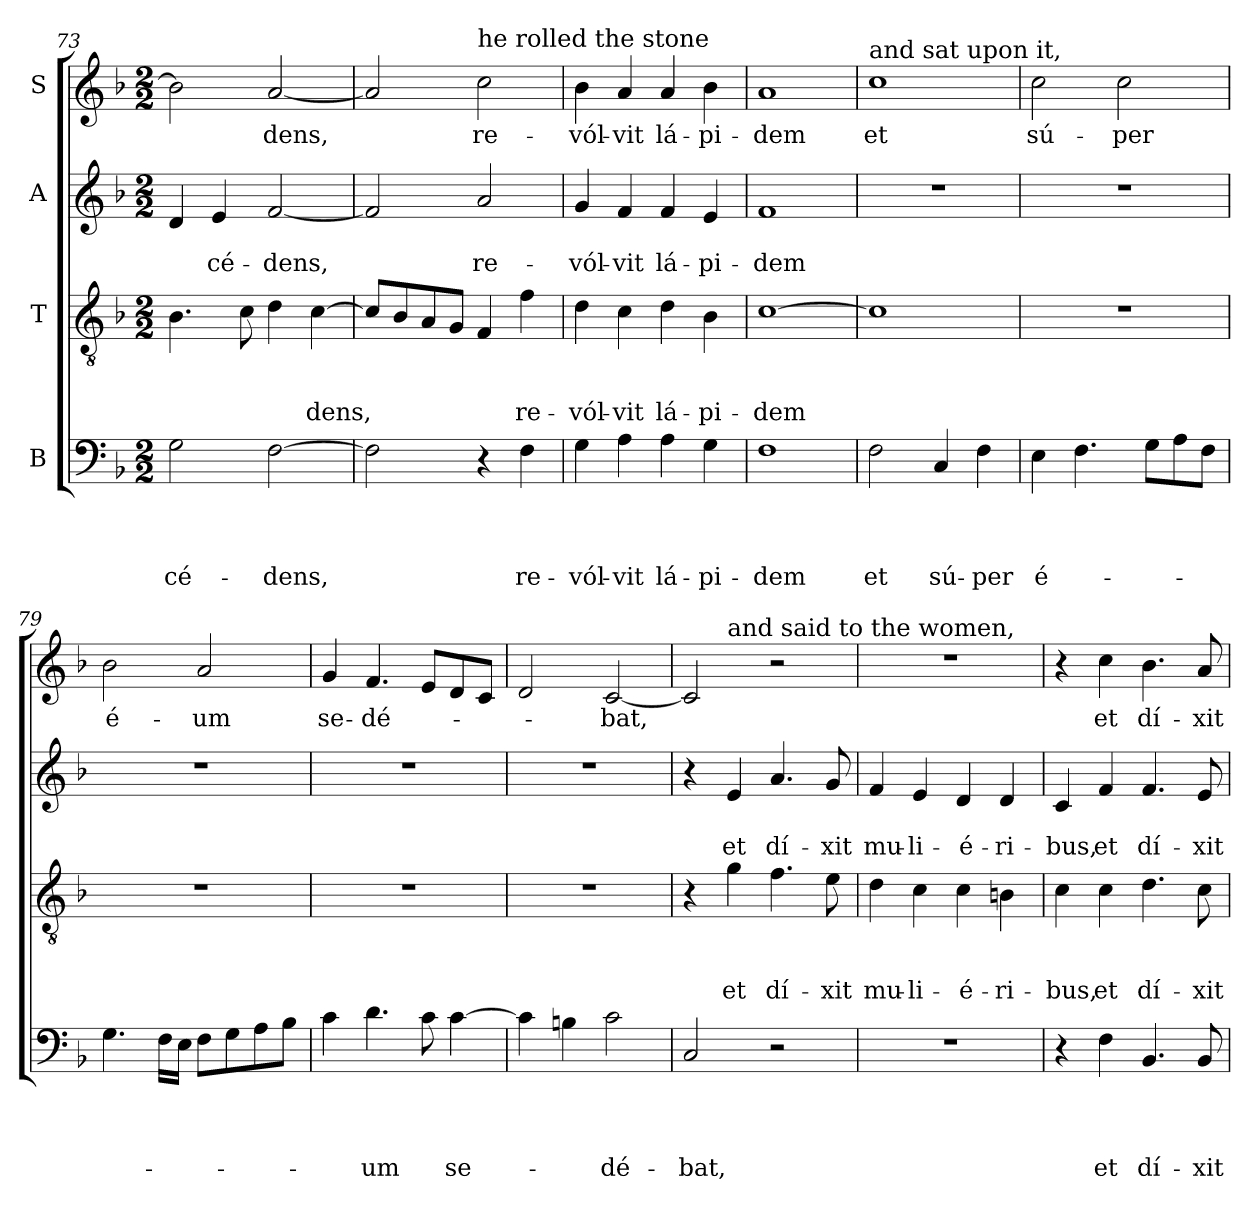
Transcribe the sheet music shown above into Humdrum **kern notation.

**kern	**text	**text	**text	**text	**kern	**text	**text	**text	**kern	**text	**text	**kern	**text
*part4	*part4	*part4	*part4	*part4	*part3	*part3	*part3	*part3	*part2	*part2	*part2	*part1	*part1
*staff4	*staff4	*staff4	*staff4	*staff4	*staff3	*staff3	*staff3	*staff3	*staff2	*staff2	*staff2	*staff1	*staff1
*I"B	*	*	*	*	*I"T	*	*	*	*I"A	*	*	*I"S	*
*clefF4	*	*	*	*	*clefGv2	*	*	*	*clefG2	*	*	*clefG2	*
*k[b-]	*	*	*	*	*k[b-]	*	*	*	*k[b-]	*	*	*k[b-]	*
*F:	*	*	*	*	*F:	*	*	*	*F:	*	*	*F:	*
*M2/2	*	*	*	*	*M2/2	*	*	*	*M2/2	*	*	*M2/2	*
=73	=73	=73	=73	=73	=73	=73	=73	=73	=73	=73	=73	=73	=73
!	!	!	!	!LO:LY:b	!	!	!	!	!	!	!	!	!
2G\	.	.	.	-cé-	4.B-\	.	.	.	4d/	.	.	2b-\]	.
!	!	!	!	!	!	!	!	!	!	!	!LO:LY:b	!	!
.	.	.	.	.	.	.	.	.	4e/	.	-cé-	.	.
.	.	.	.	.	8c\	.	.	.	.	.	.	.	.
!	!	!	!	!LO:LY:b	!	!	!	!	!	!	!LO:LY:b	!	!LO:LY:b
[2F\	.	.	.	-dens,	4d\	.	.	.	[2f/	.	-dens,	[2a/	-dens,
!	!	!	!	!	!	!	!	!LO:LY:b	!	!	!	!	!
.	.	.	.	.	[4c\	.	.	-dens,	.	.	.	.	.
=74	=74	=74	=74	=74	=74	=74	=74	=74	=74	=74	=74	=74	=74
2F\]	.	.	.	.	8c/L]	.	.	.	2f/]	.	.	2a/]	.
.	.	.	.	.	8B-/	.	.	.	.	.	.	.	.
.	.	.	.	.	8A/	.	.	.	.	.	.	.	.
.	.	.	.	.	8G/J	.	.	.	.	.	.	.	.
!	!	!	!	!	!	!	!	!	!	!	!	!LO:TX:a:t=he rolled the stone	!
!	!	!	!	!	!	!	!	!	!	!	!LO:LY:b	!	!LO:LY:b
4r	.	.	.	.	4F/	.	.	.	2a/	.	re-	2cc\	re-
!	!	!	!	!LO:LY:b	!	!	!	!LO:LY:b	!	!	!	!	!
4F\	.	.	.	re-	4f\	.	.	re-	.	.	.	.	.
=75	=75	=75	=75	=75	=75	=75	=75	=75	=75	=75	=75	=75	=75
!	!	!	!	!LO:LY:b	!	!	!	!LO:LY:b	!	!	!LO:LY:b	!	!LO:LY:b
4G\	.	.	.	-vól-	4d\	.	.	-vól-	4g/	.	-vól-	4b-\	-vól-
!	!	!	!	!LO:LY:b	!	!	!	!LO:LY:b	!	!	!LO:LY:b	!	!LO:LY:b
4A\	.	.	.	-vit	4c\	.	.	-vit	4f/	.	-vit	4a/	-vit
!	!	!	!	!LO:LY:b	!	!	!	!LO:LY:b	!	!	!LO:LY:b	!	!LO:LY:b
4A\	.	.	.	lá-	4d\	.	.	lá-	4f/	.	lá-	4a/	lá-
!	!	!	!	!LO:LY:b	!	!	!	!LO:LY:b	!	!	!LO:LY:b	!	!LO:LY:b
4G\	.	.	.	-pi-	4B-\	.	.	-pi-	4e/	.	-pi-	4b-\	-pi-
=76	=76	=76	=76	=76	=76	=76	=76	=76	=76	=76	=76	=76	=76
!	!	!	!	!LO:LY:b	!	!	!	!LO:LY:b	!	!	!LO:LY:b	!	!LO:LY:b
1F	.	.	.	-dem	[1c	.	.	-dem	1f	.	-dem	1a	-dem
!!LO:LB:g=z
=77	=77	=77	=77	=77	=77	=77	=77	=77	=77	=77	=77	=77	=77
!	!	!	!	!	!	!	!	!	!	!	!	!LO:TX:a:t=and sat upon it,	!
!	!	!	!	!LO:LY:b	!	!	!	!	!	!	!	!	!LO:LY:b
2F\	.	.	.	et	1c]	.	.	.	1r	.	.	1cc	et
!	!	!	!	!LO:LY:b	!	!	!	!	!	!	!	!	!
4C/	.	.	.	sú-	.	.	.	.	.	.	.	.	.
!	!	!	!	!LO:LY:b	!	!	!	!	!	!	!	!	!
4F\	.	.	.	-per	.	.	.	.	.	.	.	.	.
=78	=78	=78	=78	=78	=78	=78	=78	=78	=78	=78	=78	=78	=78
!	!	!	!	!LO:LY:b	!	!	!	!	!	!	!	!	!LO:LY:b
4E\	.	.	.	é-	1r	.	.	.	1r	.	.	2cc\	sú-
4.F\	.	.	.	.	.	.	.	.	.	.	.	.	.
!	!	!	!	!	!	!	!	!	!	!	!	!	!LO:LY:b
.	.	.	.	.	.	.	.	.	.	.	.	2cc\	-per
8G\L	.	.	.	.	.	.	.	.	.	.	.	.	.
8A\	.	.	.	.	.	.	.	.	.	.	.	.	.
8F\J	.	.	.	.	.	.	.	.	.	.	.	.	.
=79	=79	=79	=79	=79	=79	=79	=79	=79	=79	=79	=79	=79	=79
!	!	!	!	!	!	!	!	!	!	!	!	!	!LO:LY:b
4.G\	.	.	.	.	1r	.	.	.	1r	.	.	2b-\	é-
16F\LL	.	.	.	.	.	.	.	.	.	.	.	.	.
16E\JJ	.	.	.	.	.	.	.	.	.	.	.	.	.
!	!	!	!	!	!	!	!	!	!	!	!	!	!LO:LY:b
8F\L	.	.	.	.	.	.	.	.	.	.	.	2a/	-um
8G\	.	.	.	.	.	.	.	.	.	.	.	.	.
8A\	.	.	.	.	.	.	.	.	.	.	.	.	.
8B-\J	.	.	.	.	.	.	.	.	.	.	.	.	.
=80	=80	=80	=80	=80	=80	=80	=80	=80	=80	=80	=80	=80	=80
!	!	!	!	!	!	!	!	!	!	!	!	!	!LO:LY:b
4c\	.	.	.	.	1r	.	.	.	1r	.	.	4g/	se-
!	!	!	!	!LO:LY:b	!	!	!	!	!	!	!	!	!LO:LY:b
4.d\	.	.	.	-um	.	.	.	.	.	.	.	4.f/	-dé-
8c\	.	.	.	.	.	.	.	.	.	.	.	8e/L	.
!	!	!	!	!LO:LY:b	!	!	!	!	!	!	!	!	!
[4c\	.	.	.	se-	.	.	.	.	.	.	.	8d/	.
.	.	.	.	.	.	.	.	.	.	.	.	8c/J	.
=81	=81	=81	=81	=81	=81	=81	=81	=81	=81	=81	=81	=81	=81
4c\]	.	.	.	.	1r	.	.	.	1r	.	.	2d/	.
4Bni\	.	.	.	.	.	.	.	.	.	.	.	.	.
!	!	!	!	!LO:LY:b	!	!	!	!	!	!	!	!	!LO:LY:b
2c\	.	.	.	-dé-	.	.	.	.	.	.	.	[2c/	-bat,
=82	=82	=82	=82	=82	=82	=82	=82	=82	=82	=82	=82	=82	=82
!	!	!	!	!LO:LY:b	!	!	!	!	!	!	!	!	!
*	*	*	*	*	*	*	*	*	*	*	*	*^	*
2C/	.	.	.	-bat,	4r	.	.	.	4r	.	.	2c/]	4ryy	.
!	!	!	!	!	!	!	!	!	!	!	!	!	!LO:TX:a:t=and said to the women,	!
!	!	!	!	!	!	!	!	!LO:LY:b	!	!	!LO:LY:b	!	!	!
.	.	.	.	.	4g\	.	.	et	4e/	.	et	.	2.ryy	.
!	!	!	!	!	!	!	!	!LO:LY:b	!	!	!LO:LY:b	!	!	!
2r	.	.	.	.	4.f\	.	.	dí-	4.a/	.	dí-	2r	.	.
!	!	!	!	!	!	!	!	!LO:LY:b	!	!	!LO:LY:b	!	!	!
.	.	.	.	.	8e\	.	.	-xit	8g/	.	-xit	.	.	.
!!LO:PB:g=z
=83	=83	=83	=83	=83	=83	=83	=83	=83	=83	=83	=83	=83	=83	=83
!	!	!	!	!	!	!	!	!LO:LY:b	!	!	!LO:LY:b	!	!	!
*	*	*	*	*	*	*	*	*	*	*	*	*v	*v	*
1r	.	.	.	.	4d\	.	.	mu-	4f/	.	mu-	1r	.
!	!	!	!	!	!	!	!	!LO:LY:b	!	!	!LO:LY:b	!	!
.	.	.	.	.	4c\	.	.	-li-	4e/	.	-li-	.	.
!	!	!	!	!	!	!	!	!LO:LY:b	!	!	!LO:LY:b	!	!
.	.	.	.	.	4c\	.	.	-é-	4d/	.	-é-	.	.
!	!	!	!	!	!	!	!	!LO:LY:b	!	!	!LO:LY:b	!	!
.	.	.	.	.	4Bni\	.	.	-ri-	4d/	.	-ri-	.	.
=84	=84	=84	=84	=84	=84	=84	=84	=84	=84	=84	=84	=84	=84
!	!	!	!	!	!	!	!	!LO:LY:b	!	!	!LO:LY:b	!	!
4r	.	.	.	.	4c\	.	.	-bus,	4c/	.	-bus,	4r	.
!	!	!	!	!LO:LY:b	!	!	!	!LO:LY:b	!	!	!LO:LY:b	!	!LO:LY:b
4F\	.	.	.	et	4c\	.	.	et	4f/	.	et	4cc\	et
!	!	!	!	!LO:LY:b	!	!	!	!LO:LY:b	!	!	!LO:LY:b	!	!LO:LY:b
4.BB-/	.	.	.	dí-	4.d\	.	.	dí-	4.f/	.	dí-	4.b-\	dí-
!	!	!	!	!LO:LY:b	!	!	!	!LO:LY:b	!	!	!LO:LY:b	!	!LO:LY:b
8BB-/	.	.	.	-xit	8c\	.	.	-xit	8e/	.	-xit	8a/	-xit
=	=	=	=	=	=	=	=	=	=	=	=	=	=
*-	*-	*-	*-	*-	*-	*-	*-	*-	*-	*-	*-	*-	*-
